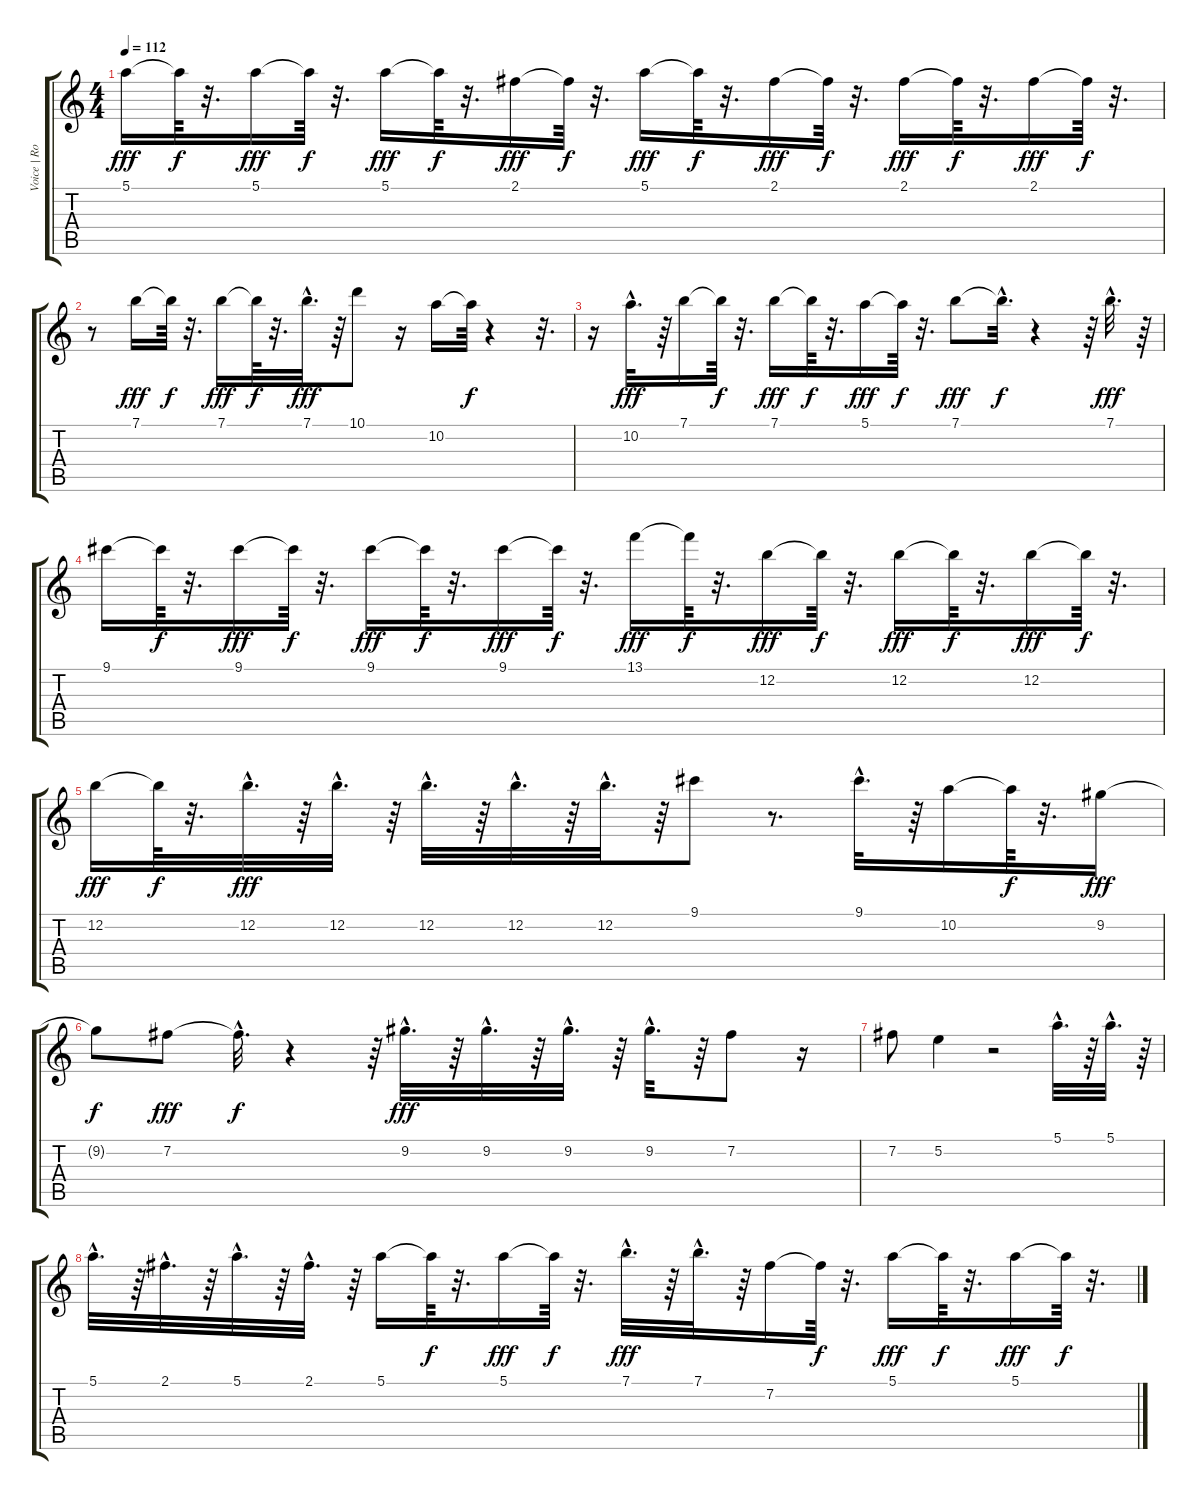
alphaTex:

\track ("Voice | Rocket Queen" "Voice | Ro") {instrument overdrivenguitar}
\staff {score tabs}
\tuning (E4 B3 G3 D3 A2 E2) {hide}
\ts (4 4)
\tempo 112
\clef g2
\ks c
5.1.16{dy fff} 5.1{t}.64{dy f} r.32{d} 5.1.16{dy fff} 5.1{t}.64{dy f} r.32{d} 5.1.16{dy fff} 5.1{t}.64{dy f} r.32{d} 2.1.16{dy fff} 2.1{t}.64{dy f} r.32{d} 5.1.16{dy fff} 5.1{t}.64{dy f} r.32{d} 2.1.16{dy fff} 2.1{t}.64{dy f} r.32{d} 2.1.16{dy fff} 2.1{t}.64{dy f} r.32{d} 2.1.16{dy fff} 2.1{t}.64{dy f} r.32{d} |
r.8 7.1.16{dy fff} 7.1{t}.64{dy f} r.32{d} 7.1.16{dy fff} 7.1{t}.64{dy f} r.32{d} 7.1{hac}.32{d dy fff} r.64 10.1.8 r.16 10.2.16 10.2{t}.64{dy f} r.4 r.32{d} |
r.16 10.2{hac}.32{d dy fff} r.64 7.1.16 7.1{t}.64{dy f} r.32{d} 7.1.16{dy fff} 7.1{t}.64{dy f} r.32{d} 5.1.16{dy fff} 5.1{t}.64{dy f} r.32{d} 7.1.8{dy fff} 7.1{hac t}.32{d dy f} r.4 r.64 7.1{hac}.32{d dy fff} r.64 |
9.1.16 9.1{t}.64{dy f} r.32{d} 9.1.16{dy fff} 9.1{t}.64{dy f} r.32{d} 9.1.16{dy fff} 9.1{t}.64{dy f} r.32{d} 9.1.16{dy fff} 9.1{t}.64{dy f} r.32{d} 13.1.16{dy fff} 13.1{t}.64{dy f} r.32{d} 12.2.16{dy fff} 12.2{t}.64{dy f} r.32{d} 12.2.16{dy fff} 12.2{t}.64{dy f} r.32{d} 12.2.16{dy fff} 12.2{t}.64{dy f} r.32{d} |
12.2.16{dy fff} 12.2{t}.64{dy f} r.32{d} 12.2{hac}.32{d dy fff} r.64 12.2{hac}.32{d} r.64 12.2{hac}.32{d} r.64 12.2{hac}.32{d} r.64 12.2{hac}.32{d} r.64 9.1.8 r.8{d} 9.1{hac}.32{d} r.64 10.2.16 10.2{t}.64{dy f} r.32{d} 9.2.16{dy fff} |
9.2{t}.8{dy f} 7.2.8{dy fff} 7.2{hac t}.32{d dy f} r.4 r.64 9.2{hac}.32{d dy fff} r.64 9.2{hac}.32{d} r.64 9.2{hac}.32{d} r.64 9.2{hac}.32{d} r.64 7.2.8 r.16 |
7.2.8 5.2.4 r.2 5.1{hac}.32{d} r.64 5.1{hac}.32{d} r.64 |
5.1{hac}.32{d} r.64 2.1{hac}.32{d} r.64 5.1{hac}.32{d} r.64 2.1{hac}.32{d} r.64 5.1.16 5.1{t}.64{dy f} r.32{d} 5.1.16{dy fff} 5.1{t}.64{dy f} r.32{d} 7.1{hac}.32{d dy fff} r.64 7.1{hac}.32{d} r.64 7.2.16 7.2{t}.64{dy f} r.32{d} 5.1.16{dy fff} 5.1{t}.64{dy f} r.32{d} 5.1.16{dy fff} 5.1{t}.64{dy f} r.32{d}
